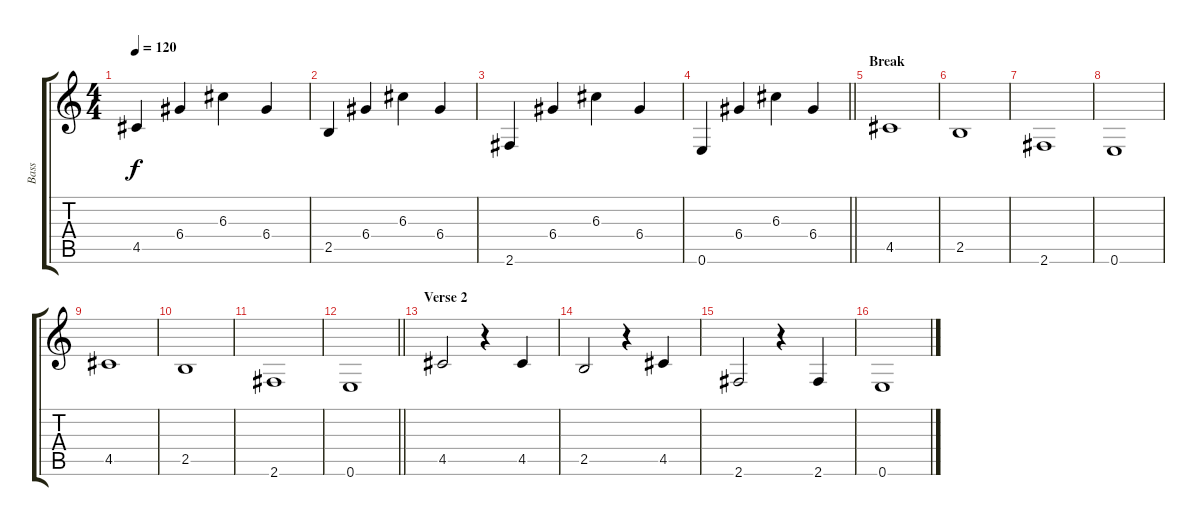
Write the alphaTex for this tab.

\track ("Bass" "Bass") {instrument electricbassfinger}
\staff {score tabs}
\tuning (E4 B3 G3 D3 A2 E2) {hide}
\ts (4 4)
\tempo 120
\clef g2
\ks c
4.5.4{dy f} 6.4.4 6.3.4 6.4.4 |
2.5.4 6.4.4 6.3.4 6.4.4 |
2.6.4 6.4.4 6.3.4 6.4.4 |
\barLineRight lightlight
0.6.4 6.4.4 6.3.4 6.4.4 |
\section ("" "Break")
4.5.1 |
2.5.1 |
2.6.1 |
0.6.1 |
4.5.1 |
2.5.1 |
2.6.1 |
\barLineRight lightlight
0.6.1 |
\section ("" "Verse 2")
4.5.2 r.4 4.5.4 |
2.5.2 r.4 4.5.4 |
2.6.2 r.4 2.6.4 |
0.6.1
